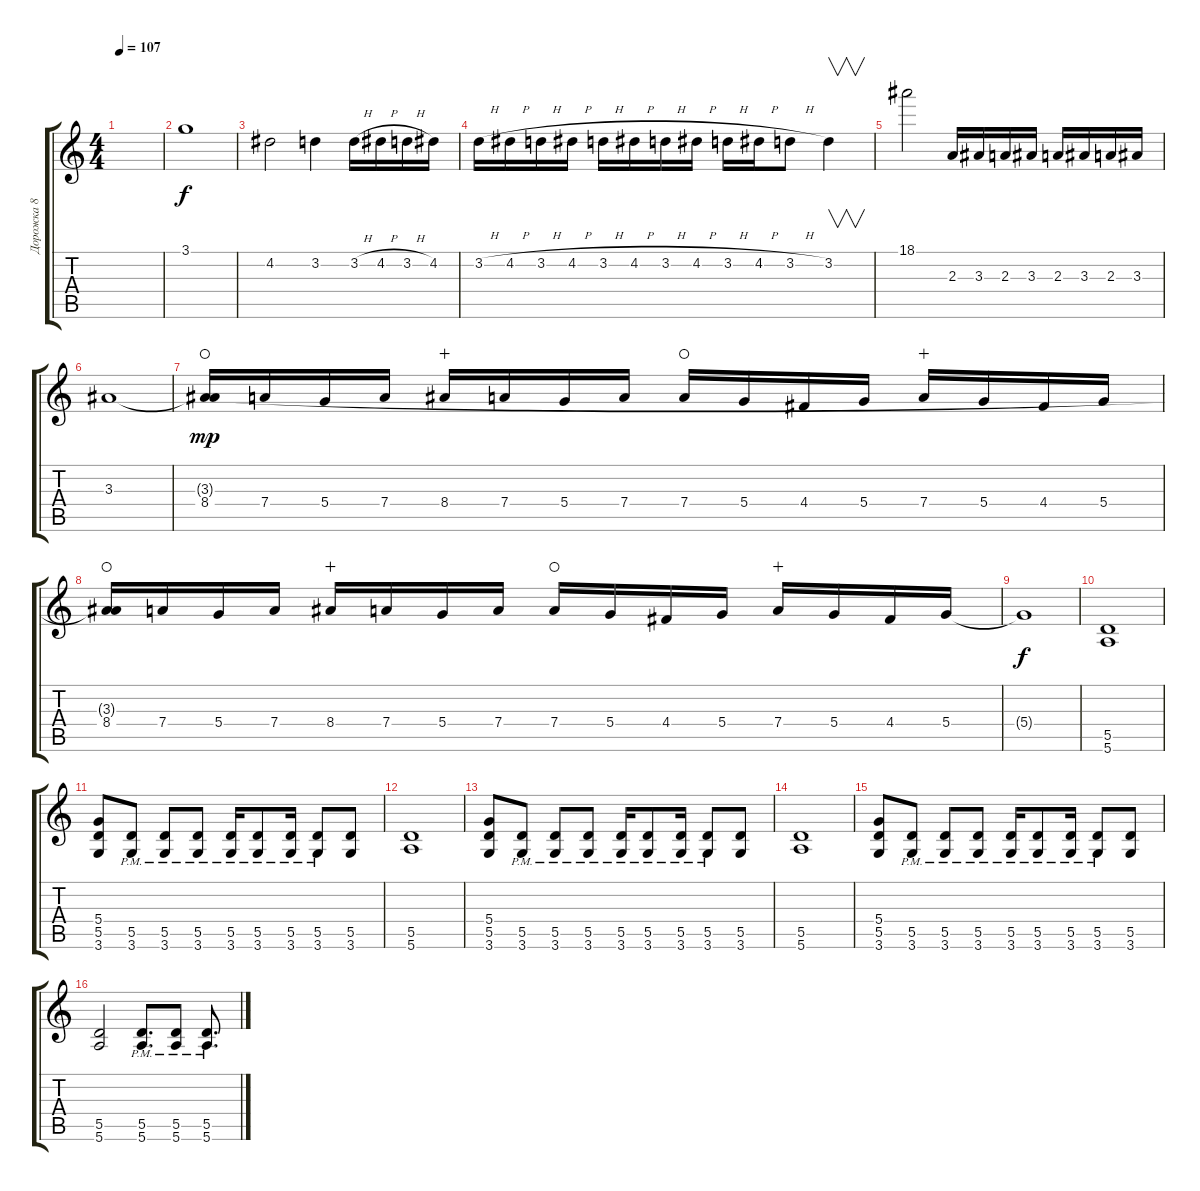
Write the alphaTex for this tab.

\track ("Дорожка 8" "Дорожка 8") {instrument distortionguitar}
\staff {score tabs}
\tuning (E4 B3 G3 D3 A2 E2) {hide}
\ts (4 4)
\tempo 107
\clef g2
\ks c
|
3.1.1{dy f} |
4.2.2 3.2.4 3.2{h}.16 4.2{h}.16 3.2{h}.16 4.2.16 |
3.2{h}.16 4.2{h}.16 3.2{h}.16 4.2{h}.16 3.2{h}.16 4.2{h}.16 3.2{h}.16 4.2{h}.16 3.2{h}.16 4.2{h}.16 3.2{h}.8 3.2.4{v} |
18.1.2 2.3.16 3.3.16 2.3.16 3.3.16 2.3.16 3.3.16 2.3.16 3.3.16 |
3.3.1 |
(3.3{t} 8.4).16{dy mp waho} 7.4.16 5.4.16 7.4.16 8.4.16{wahc} 7.4.16 5.4.16 7.4.16 7.4.16{waho} 5.4.16 4.4.16 5.4.16 7.4.16{wahc} 5.4.16 4.4.16 5.4.16 |
(3.3{t} 8.4).16{waho} 7.4.16 5.4.16 7.4.16 8.4.16{wahc} 7.4.16 5.4.16 7.4.16 7.4.16{waho} 5.4.16 4.4.16 5.4.16 7.4.16{wahc} 5.4.16 4.4.16 5.4.16 |
5.4{t}.1{dy f} |
(5.5 5.6).1 |
(5.4 5.5 3.6).8 (5.5{pm} 3.6{pm}).8 (5.5{pm} 3.6{pm}).8 (5.5{pm} 3.6{pm}).8 (5.5{pm} 3.6{pm}).16 (5.5{pm} 3.6{pm}).8 (5.5{pm} 3.6{pm}).16 (5.5{pm} 3.6{pm}).8 (5.5 3.6).8 |
(5.5 5.6).1 |
(5.4 5.5 3.6).8 (5.5{pm} 3.6{pm}).8 (5.5{pm} 3.6{pm}).8 (5.5{pm} 3.6{pm}).8 (5.5{pm} 3.6{pm}).16 (5.5{pm} 3.6{pm}).8 (5.5{pm} 3.6{pm}).16 (5.5{pm} 3.6{pm}).8 (5.5 3.6).8 |
(5.5 5.6).1 |
(5.4 5.5 3.6).8 (5.5{pm} 3.6{pm}).8 (5.5{pm} 3.6{pm}).8 (5.5{pm} 3.6{pm}).8 (5.5{pm} 3.6{pm}).16 (5.5{pm} 3.6{pm}).8 (5.5{pm} 3.6{pm}).16 (5.5{pm} 3.6{pm}).8 (5.5 3.6).8 |
(5.5 5.6).2 (5.5{pm} 5.6{pm}).8{d} (5.5{pm} 5.6{pm}).8 (5.5{pm} 5.6{pm}).8{d}
